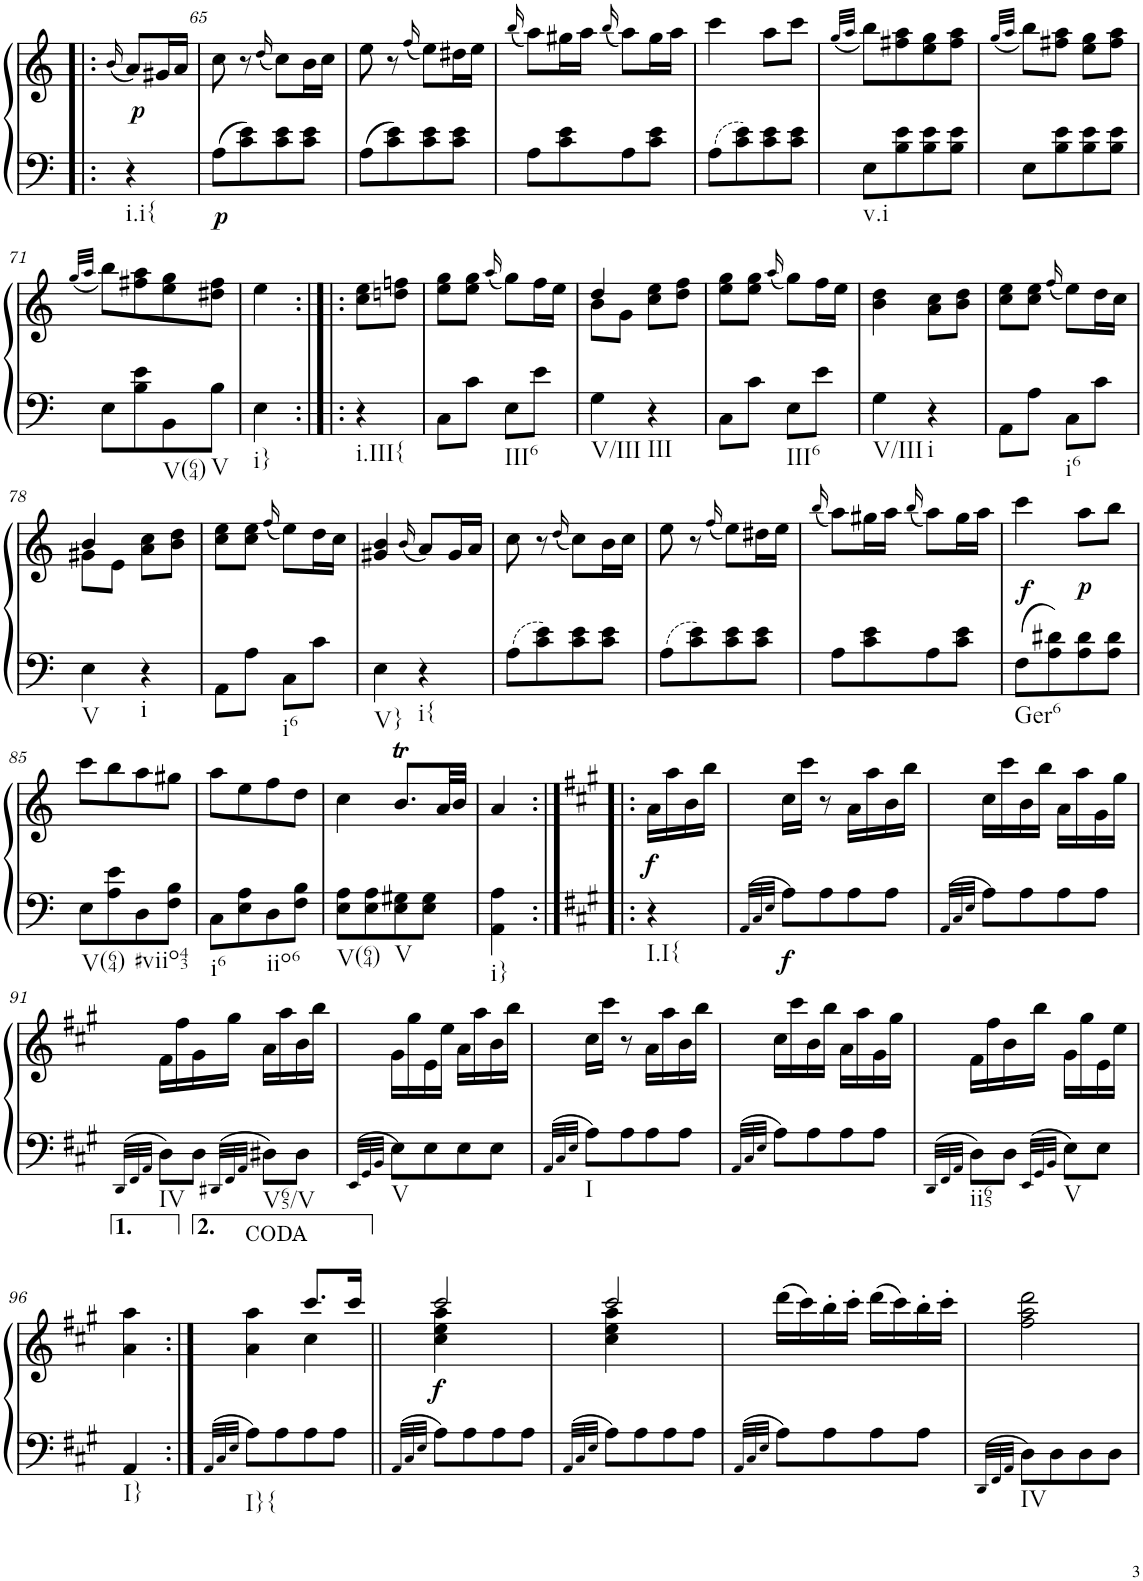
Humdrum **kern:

**kern	**kern	**dynam
*part1	*part1	*part1
*staff2	*staff1	*staff1/2
*I"Piano, Piano right	*	*
*I'Pno.	*	*
!!LO:PB:g=z
*clefF4	*clefG2	*
*k[]	*k[]	*
*M2/4	*M2/4	*
=64X6!|:	=64X6!|:	=64X6!|:
.	(16qb/	.
!LO:TX:b:t=i.i{	!	!
!	!	!LO:DY:b
4r	8a/L)	p
.	16g#X/L	.
.	16a/JJ	.
=65	=65	=65
!	!	!LO:DY:b=2
8A\L	8cc\	p
8c\ 8e\	8r	.
.	(16qdd/	.
8c\ 8e\	8cc\L)	.
8c\ 8e\J	16b\L	.
.	16cc\JJ	.
=66	=66	=66
8A\L	8ee\	.
8c\ 8e\	8r	.
.	(16qff/	.
8c\ 8e\	8ee\L)	.
8c\ 8e\J	16dd#X\L	.
.	16ee\JJ	.
=67	=67	=67
.	(16qbb/	.
8A\L	8aa\L)	.
8c\ 8e\	16gg#X\L	.
.	16aa\JJ	.
.	(16qbb/	.
8A\	8aa\L)	.
8c\ 8e\J	16gg#\L	.
.	16aa\JJ	.
=68	=68	=68
8A\L	4ccc\	.
8c\ 8e\	.	.
8c\ 8e\	8aa\L	.
8c\ 8e\J	8ccc\J	.
=69	=69	=69
.	(32qgg/LLL	.
.	32qaa/JJJ	.
!LO:TX:b:t=v.i	!	!
8E\L	8bb\L)	.
8B\ 8e\	8ff#X\ 8aa\	.
8B\ 8e\	8ee\ 8gg\	.
8B\ 8e\J	8ff#\ 8aa\J	.
=70	=70	=70
.	(32qgg/LLL	.
.	32qaa/JJJ	.
8E\L	8bb\L)	.
8B\ 8e\	8ff#X\ 8aa\J	.
8B\ 8e\	8ee\ 8gg\L	.
8B\ 8e\J	8ff#\ 8aa\J	.
!!LO:LB:g=z
=71	=71	=71
.	(32qgg/LLL	.
.	32qaa/JJJ	.
8E\L	8bb\L)	.
8B\ 8e\	8ff#X\ 8aa\	.
!LO:TX:b:t=V(64)	!	!
8BB\	8ee\ 8gg\	.
!LO:TX:b:t=V	!	!
8B\J	8dd#X\ 8ff#\J	.
=72	=72	=72
!LO:TX:b:t=i}	!	!
4E\	4ee\	.
=72X7:|!|:	=72X7:|!|:	=72X7:|!|:
!LO:TX:b:t=i.III{	!	!
4r	8cc\ 8ee\L	.
.	8ddn\ 8ffn\J	.
=73	=73	=73
8C\L	8ee\ 8gg\L	.
8c\J	8ee\ 8gg\J	.
.	(16qaa/	.
!LO:TX:b:t=III6	!	!
8E\L	8gg\L)	.
8e\J	16ff\L	.
.	16ee\JJ	.
=74	=74	=74
*	*^	*
!LO:TX:b:t=V/III	!	!	!
4G\	4dd/	8b\L	.
.	.	8g\J	.
!LO:TX:b:t=III	!	!	!
4r	8cc\ 8ee\L	4ryy	.
.	8dd\ 8ff\J	.	.
*	*v	*v	*
=75	=75	=75
8C\L	8ee\ 8gg\L	.
8c\J	8ee\ 8gg\J	.
.	(16qaa/	.
!LO:TX:b:t=III6	!	!
8E\L	8gg\L)	.
8e\J	16ff\L	.
.	16ee\JJ	.
=76	=76	=76
!LO:TX:b:t=V/III	!	!
4G\	4b\ 4dd\	.
!LO:TX:b:t=i	!	!
4r	8a\ 8cc\L	.
.	8b\ 8dd\J	.
=77	=77	=77
8AA\L	8cc\ 8ee\L	.
8A\J	8cc\ 8ee\J	.
.	(16qff/	.
!LO:TX:b:t=i6	!	!
8C\L	8ee\L)	.
8c\J	16dd\L	.
.	16cc\JJ	.
!!LO:LB:g=z
=78	=78	=78
*	*^	*
!LO:TX:b:t=V	!	!	!
4E\	4b/	8g#X\L	.
.	.	8e\J	.
!LO:TX:b:t=i	!	!	!
4r	8a\ 8cc\L	4ryy	.
.	8b\ 8dd\J	.	.
*	*v	*v	*
=79	=79	=79
8AA\L	8cc\ 8ee\L	.
8A\J	8cc\ 8ee\J	.
.	(16qff/	.
!LO:TX:b:t=i6	!	!
8C\L	8ee\L)	.
8c\J	16dd\L	.
.	16cc\JJ	.
=80	=80	=80
!LO:TX:b:t=V}	!	!
4E\	4g#X/ 4b/	.
.	(16qb/	.
!LO:TX:b:t=i{	!	!
4r	8a/L)	.
.	16g#/L	.
.	16a/JJ	.
=81	=81	=81
8A\L	8cc\	.
8c\ 8e\	8r	.
.	(16qdd/	.
8c\ 8e\	8cc\L)	.
8c\ 8e\J	16b\L	.
.	16cc\JJ	.
=82	=82	=82
8A\L	8ee\	.
8c\ 8e\	8r	.
.	(16qff/	.
8c\ 8e\	8ee\L)	.
8c\ 8e\J	16dd#X\L	.
.	16ee\JJ	.
=83	=83	=83
.	(16qbb/	.
8A\L	8aa\L)	.
8c\ 8e\	16gg#X\L	.
.	16aa\JJ	.
.	(16qbb/	.
8A\	8aa\L)	.
8c\ 8e\J	16gg#\L	.
.	16aa\JJ	.
=84	=84	=84
!LO:TX:b:t=Ger6	!	!
!	!	!LO:DY:b
8F\L	4ccc\	f
8A\ 8d#X\	.	.
!	!	!LO:DY:b
8A\ 8d#\	8aa\L	p
8A\ 8d#\J	8bb\J	.
!!LO:LB:g=z
=85	=85	=85
!LO:TX:b:t=V(64)	!	!
8E\L	8ccc\L	.
8A\ 8e\	8bb\	.
!LO:TX:b:t=#viio43	!	!
8D\	8aa\	.
8F\ 8B\J	8gg#X\J	.
=86	=86	=86
!LO:TX:b:t=i6	!	!
8C\L	8aa\L	.
8E\ 8A\	8ee\	.
!LO:TX:b:t=iio6	!	!
8D\	8ff\	.
8F\ 8B\J	8dd\J	.
=87	=87	=87
!LO:TX:b:t=V(64)	!	!
8E\ 8A\L	4cc\	.
8E\ 8A\	.	.
!LO:TX:b:t=V	!	!
8E\ 8G#X\	8.bt/L	.
8E\ 8G#\J	.	.
.	32a/LL	.
.	32b/JJJ	.
=88	=88	=88
!LO:TX:b:t=i}	!	!
4AA\ 4A\	4a/	.
=88X8:|!|:	=88X8:|!|:	=88X8:|!|:
*k[f#c#g#]	*k[f#c#g#]	*
!LO:TX:b:t=I.I{	!	!
!	!	!LO:DY:a=2
4r	16a\LL	f
.	16aa\	.
.	16b\	.
.	16bb\JJ	.
=89	=89	=89
32qAA/LLL	.	.
32qC#/	.	.
32qE/JJJ	.	.
!	!	!LO:DY:b=2
8A\L	16cc#\LL	f
.	16ccc#\JJ	.
8A\	8r	.
8A\	16a\LL	.
.	16aa\	.
8A\J	16b\	.
.	16bb\JJ	.
=90	=90	=90
32qAA/LLL	.	.
32qC#/	.	.
32qE/JJJ	.	.
8A\L	16cc#\LL	.
.	16ccc#\	.
8A\	16b\	.
.	16bb\JJ	.
8A\	16a\LL	.
.	16aa\	.
8A\J	16g#\	.
.	16gg#\JJ	.
!!LO:LB:g=z
=91	=91	=91
32qDD/LLL	.	.
32qFF#/	.	.
32qAA/JJJ	.	.
!LO:TX:b:t=IV	!	!
8D\L	16f#\LL	.
.	16ff#\	.
8D\J	16g#\	.
.	16gg#\JJ	.
32qDD#X/LLL	.	.
32qFF#/	.	.
32qAA/JJJ	.	.
!LO:TX:b:t=V65/V	!	!
8D#X\L	16a\LL	.
.	16aa\	.
8D#\J	16b\	.
.	16bb\JJ	.
=92	=92	=92
32qEE/LLL	.	.
32qGG#/	.	.
32qBB/JJJ	.	.
!LO:TX:b:t=V	!	!
8E\L	16g#\LL	.
.	16gg#\	.
8E\	16e\	.
.	16ee\JJ	.
8E\	16a\LL	.
.	16aa\	.
8E\J	16b\	.
.	16bb\JJ	.
=93	=93	=93
32qAA/LLL	.	.
32qC#/	.	.
32qE/JJJ	.	.
!LO:TX:b:t=I	!	!
8A\L	16cc#\LL	.
.	16ccc#\JJ	.
8A\	8r	.
8A\	16a\LL	.
.	16aa\	.
8A\J	16b\	.
.	16bb\JJ	.
=94	=94	=94
32qAA/LLL	.	.
32qC#/	.	.
32qE/JJJ	.	.
8A\L	16cc#\LL	.
.	16ccc#\	.
8A\	16b\	.
.	16bb\JJ	.
8A\	16a\LL	.
.	16aa\	.
8A\J	16g#\	.
.	16gg#\JJ	.
=95	=95	=95
32qDD/LLL	.	.
32qFF#/	.	.
32qAA/JJJ	.	.
!LO:TX:b:t=ii65	!	!
8D\L	16f#\LL	.
.	16ff#\	.
8D\J	16b\	.
.	16bb\JJ	.
32qEE/LLL	.	.
32qGG#/	.	.
32qBB/JJJ	.	.
!LO:TX:b:t=V	!	!
8E\L	16g#\LL	.
.	16gg#\	.
8E\J	16e\	.
.	16ee\JJ	.
!!LO:LB:g=z
=96	=96	=96
!LO:TX:b:t=I}	!	!
4AA/	4a\ 4aa\	.
=96X9:|!	=96X9:|!	=96X9:|!
32qAA/LLL	.	.
32qC#/	.	.
32qE/JJJ	.	.
*	*^	*
!LO:TX:b:t=I}{	!	!	!
8A\L	4a\ 4aa\	4ryy	.
8A\	.	.	.
8A\	8.ccc#/L	4cc#\	.
8A\J	.	.	.
.	16ccc#/Jk	.	.
=97||	=97||	=97||	=97||
32qAA/LLL	.	.	.
32qC#/	.	.	.
32qE/JJJ	.	.	.
!	!	!	!LO:DY:b
8A\L	2ccc#/	4cc#\ 4ee\ 4aa\	f
8A\	.	.	.
8A\	.	4ryy	.
8A\J	.	.	.
=98	=98	=98	=98
32qAA/LLL	.	.	.
32qC#/	.	.	.
32qE/JJJ	.	.	.
8A\L	2ccc#/	4cc#\ 4ee\ 4aa\	.
8A\	.	.	.
8A\	.	4ryy	.
8A\J	.	.	.
*	*v	*v	*
=99	=99	=99
32qAA/LLL	.	.
32qC#/	.	.
32qE/JJJ	.	.
8A\L	(16ddd\LL	.
.	16ccc#\)	.
8A\	16bb'\	.
.	16ccc#'\JJ	.
8A\	(16ddd\LL	.
.	16ccc#\)	.
8A\J	16bb'\	.
.	16ccc#'\JJ	.
=100	=100	=100
32qDD/LLL	.	.
32qFF#/	.	.
32qAA/JJJ	.	.
!LO:TX:b:t=IV	!	!
8D\L	2ff#\ 2aa\ 2ddd\	.
8D\	.	.
8D\	.	.
8D\J	.	.
=	=	=
*-	*-	*-
